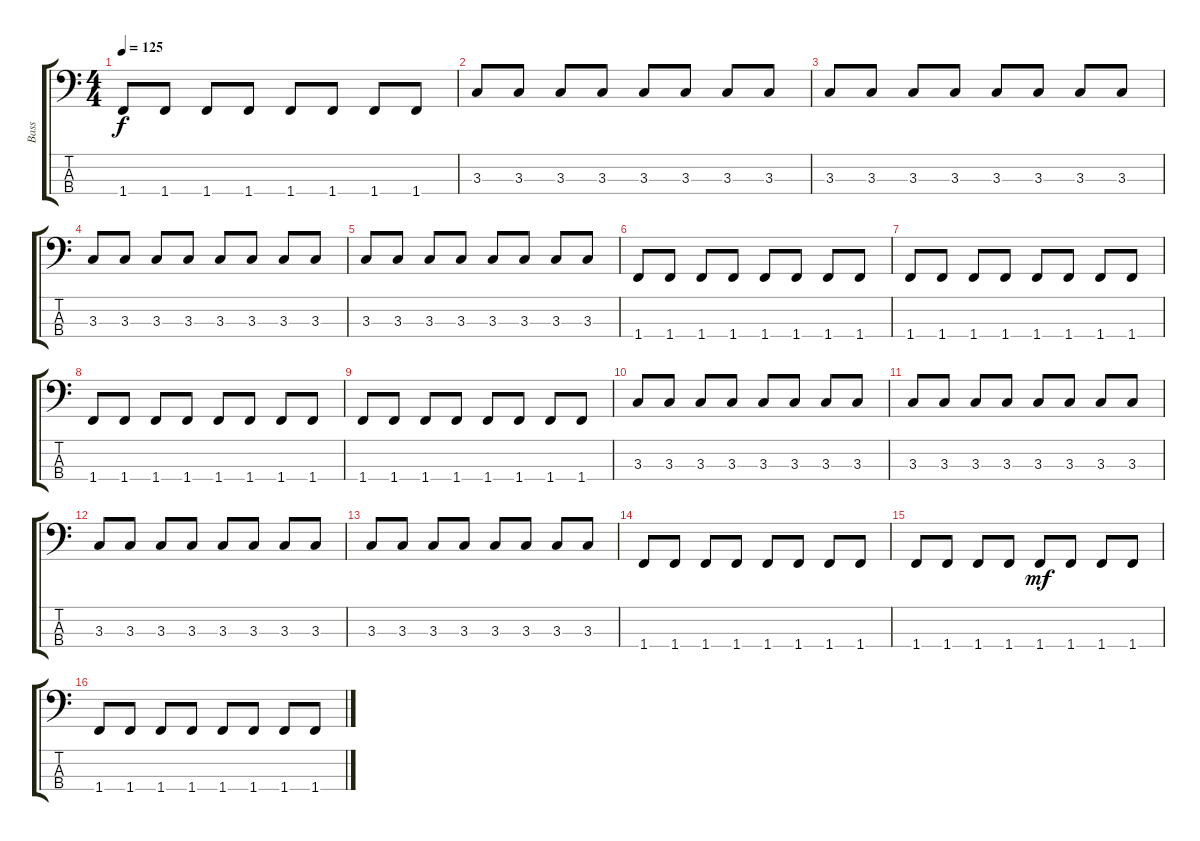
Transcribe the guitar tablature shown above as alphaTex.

\track ("Bass" "Bass") {instrument electricbasspick}
\staff {score tabs}
\tuning (G2 D2 A1 E1) {hide}
\ts (4 4)
\tempo 125
\clef f4
\ks c
1.4.8{dy f} 1.4.8 1.4.8 1.4.8 1.4.8 1.4.8 1.4.8 1.4.8 |
3.3.8 3.3.8 3.3.8 3.3.8 3.3.8 3.3.8 3.3.8 3.3.8 |
3.3.8 3.3.8 3.3.8 3.3.8 3.3.8 3.3.8 3.3.8 3.3.8 |
3.3.8 3.3.8 3.3.8 3.3.8 3.3.8 3.3.8 3.3.8 3.3.8 |
3.3.8 3.3.8 3.3.8 3.3.8 3.3.8 3.3.8 3.3.8 3.3.8 |
1.4.8 1.4.8 1.4.8 1.4.8 1.4.8 1.4.8 1.4.8 1.4.8 |
1.4.8 1.4.8 1.4.8 1.4.8 1.4.8 1.4.8 1.4.8 1.4.8 |
1.4.8 1.4.8 1.4.8 1.4.8 1.4.8 1.4.8 1.4.8 1.4.8 |
1.4.8 1.4.8 1.4.8 1.4.8 1.4.8 1.4.8 1.4.8 1.4.8 |
3.3.8 3.3.8 3.3.8 3.3.8 3.3.8 3.3.8 3.3.8 3.3.8 |
3.3.8 3.3.8 3.3.8 3.3.8 3.3.8 3.3.8 3.3.8 3.3.8 |
3.3.8 3.3.8 3.3.8 3.3.8 3.3.8 3.3.8 3.3.8 3.3.8 |
3.3.8 3.3.8 3.3.8 3.3.8 3.3.8 3.3.8 3.3.8 3.3.8 |
1.4.8 1.4.8 1.4.8 1.4.8 1.4.8 1.4.8 1.4.8 1.4.8 |
1.4.8 1.4.8 1.4.8 1.4.8 1.4.8{dy mf} 1.4.8 1.4.8 1.4.8 |
1.4.8 1.4.8 1.4.8 1.4.8 1.4.8 1.4.8 1.4.8 1.4.8
